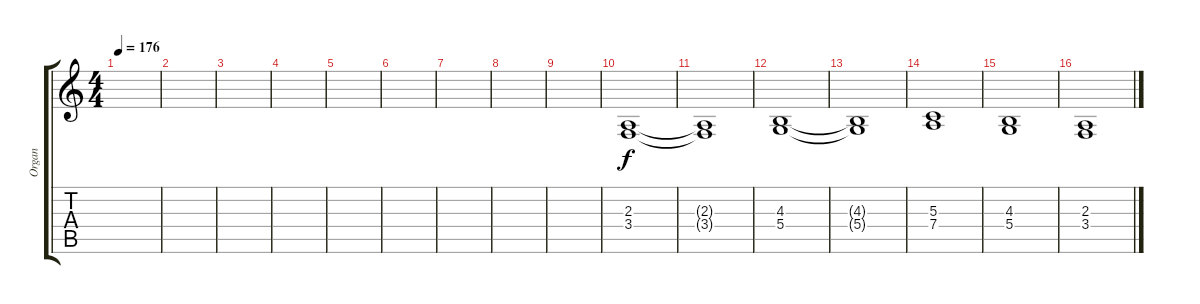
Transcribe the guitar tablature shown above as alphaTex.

\track ("Organ" "Organ") {instrument drawbarorgan}
\staff {score tabs}
\tuning (E4 B3 G3 D3 A2 E2) {hide}
\ts (4 4)
\tempo 176
\clef g2
\ks c
|
|
|
|
|
|
|
|
|
(2.3 3.4).1 |
(2.3{t} 3.4{t}).1 |
(4.3 5.4).1 |
(4.3{t} 5.4{t}).1 |
(5.3 7.4).1 |
(4.3 5.4).1 |
(2.3 3.4).1
